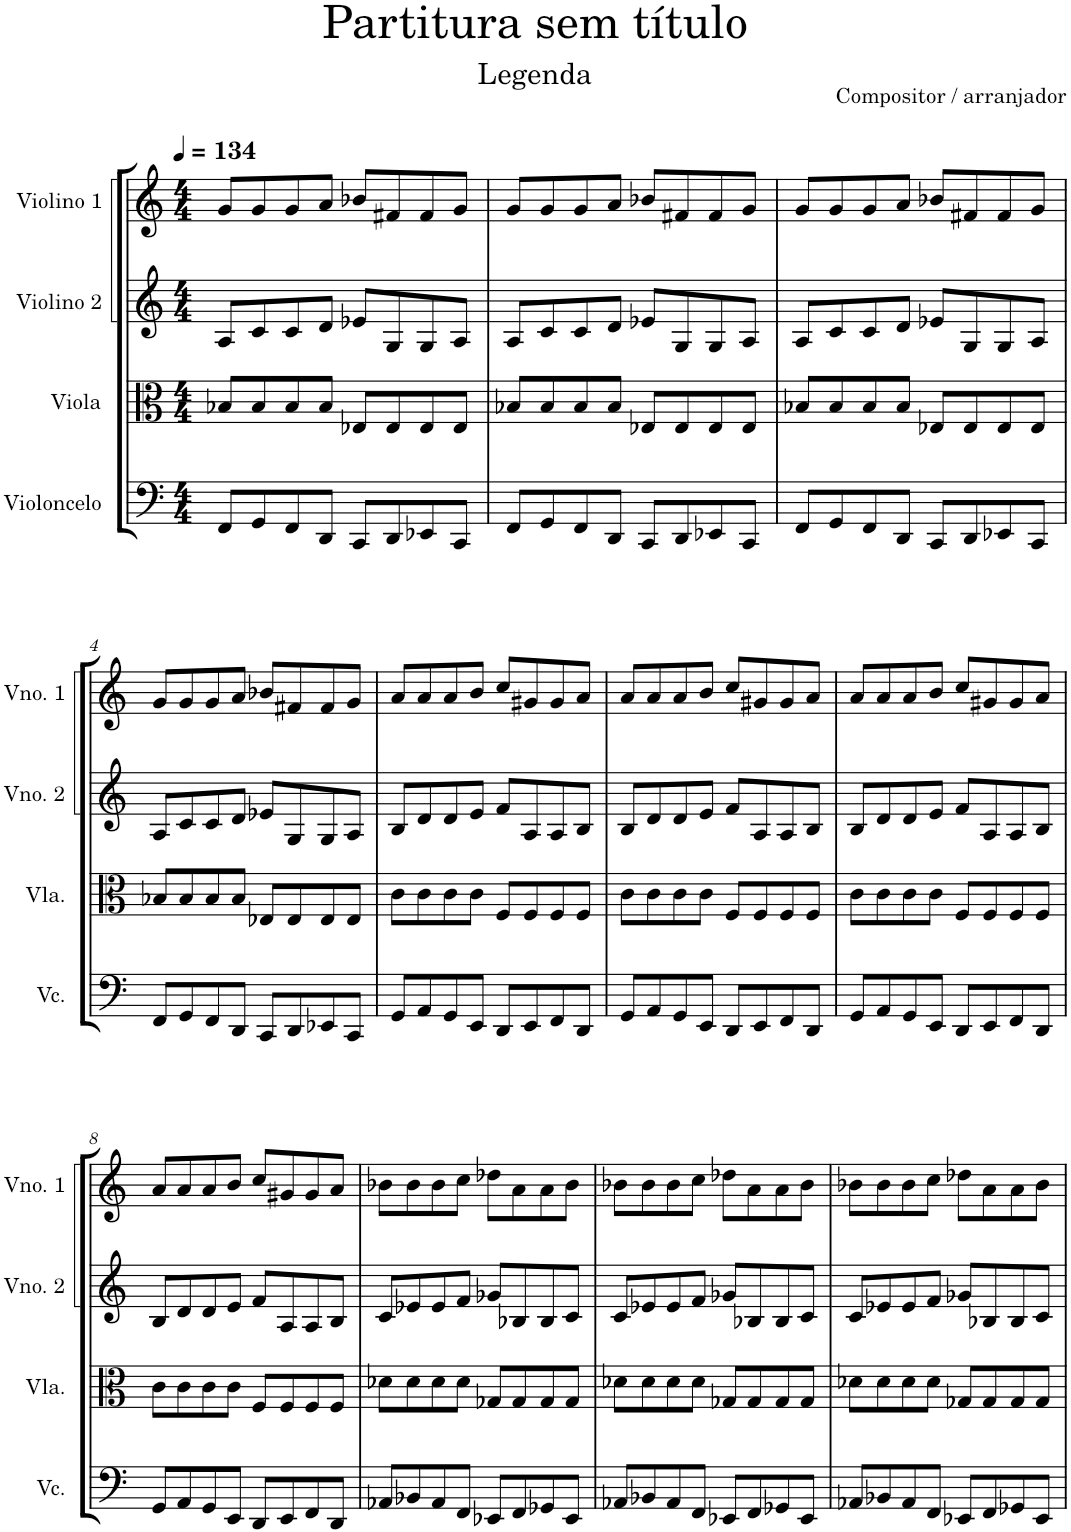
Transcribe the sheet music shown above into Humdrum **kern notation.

**kern	**kern	**kern	**kern
*part4	*part3	*part2	*part1
*staff4	*staff3	*staff2	*staff1
*I"Violoncelo	*I"Viola	*I"Violino 2	*I"Violino 1
*I'Vc.	*I'Vla.	*I'Vno. 2	*I'Vno. 1
*clefF4	*clefC3	*clefG2	*clefG2
*k[]	*k[]	*k[]	*k[]
*M4/4	*M4/4	*M4/4	*M4/4
*MM134	*MM134	*MM134	*MM134
=1	=1	=1	=1
8FF/L	8B-X/L	8A/L	8g/L
8GG/	8B-/	8c/	8g/
8FF/	8B-/	8c/	8g/
8DD/J	8B-/J	8d/J	8a/J
8CC/L	8E-X/L	8e-X/L	8b-X/L
8DD/	8E-/	8G/	8f#X/
8EE-X/	8E-/	8G/	8f#/
8CC/J	8E-/J	8A/J	8g/J
=2	=2	=2	=2
8FF/L	8B-X/L	8A/L	8g/L
8GG/	8B-/	8c/	8g/
8FF/	8B-/	8c/	8g/
8DD/J	8B-/J	8d/J	8a/J
8CC/L	8E-X/L	8e-X/L	8b-X/L
8DD/	8E-/	8G/	8f#X/
8EE-X/	8E-/	8G/	8f#/
8CC/J	8E-/J	8A/J	8g/J
=3	=3	=3	=3
8FF/L	8B-X/L	8A/L	8g/L
8GG/	8B-/	8c/	8g/
8FF/	8B-/	8c/	8g/
8DD/J	8B-/J	8d/J	8a/J
8CC/L	8E-X/L	8e-X/L	8b-X/L
8DD/	8E-/	8G/	8f#X/
8EE-X/	8E-/	8G/	8f#/
8CC/J	8E-/J	8A/J	8g/J
!!LO:LB:g=z
=4	=4	=4	=4
8FF/L	8B-X/L	8A/L	8g/L
8GG/	8B-/	8c/	8g/
8FF/	8B-/	8c/	8g/
8DD/J	8B-/J	8d/J	8a/J
8CC/L	8E-X/L	8e-X/L	8b-X/L
8DD/	8E-/	8G/	8f#X/
8EE-X/	8E-/	8G/	8f#/
8CC/J	8E-/J	8A/J	8g/J
=5	=5	=5	=5
8GG/L	8c\L	8B/L	8a/L
8AA/	8c\	8d/	8a/
8GG/	8c\	8d/	8a/
8EE/J	8c\J	8e/J	8b/J
8DD/L	8F/L	8f/L	8cc/L
8EE/	8F/	8A/	8g#X/
8FF/	8F/	8A/	8g#/
8DD/J	8F/J	8B/J	8a/J
=6	=6	=6	=6
8GG/L	8c\L	8B/L	8a/L
8AA/	8c\	8d/	8a/
8GG/	8c\	8d/	8a/
8EE/J	8c\J	8e/J	8b/J
8DD/L	8F/L	8f/L	8cc/L
8EE/	8F/	8A/	8g#X/
8FF/	8F/	8A/	8g#/
8DD/J	8F/J	8B/J	8a/J
=7	=7	=7	=7
8GG/L	8c\L	8B/L	8a/L
8AA/	8c\	8d/	8a/
8GG/	8c\	8d/	8a/
8EE/J	8c\J	8e/J	8b/J
8DD/L	8F/L	8f/L	8cc/L
8EE/	8F/	8A/	8g#X/
8FF/	8F/	8A/	8g#/
8DD/J	8F/J	8B/J	8a/J
!!LO:LB:g=z
=8	=8	=8	=8
8GG/L	8c\L	8B/L	8a/L
8AA/	8c\	8d/	8a/
8GG/	8c\	8d/	8a/
8EE/J	8c\J	8e/J	8b/J
8DD/L	8F/L	8f/L	8cc/L
8EE/	8F/	8A/	8g#X/
8FF/	8F/	8A/	8g#/
8DD/J	8F/J	8B/J	8a/J
=9	=9	=9	=9
8AA-X/L	8d-X\L	8c/L	8b-X\L
8BB-X/	8d-\	8e-X/	8b-\
8AA-/	8d-\	8e-/	8b-\
8FF/J	8d-\J	8f/J	8cc\J
8EE-X/L	8G-X/L	8g-X/L	8dd-X\L
8FF/	8G-/	8B-X/	8a\
8GG-X/	8G-/	8B-/	8a\
8EE-/J	8G-/J	8c/J	8b-\J
=10	=10	=10	=10
8AA-X/L	8d-X\L	8c/L	8b-X\L
8BB-X/	8d-\	8e-X/	8b-\
8AA-/	8d-\	8e-/	8b-\
8FF/J	8d-\J	8f/J	8cc\J
8EE-X/L	8G-X/L	8g-X/L	8dd-X\L
8FF/	8G-/	8B-X/	8a\
8GG-X/	8G-/	8B-/	8a\
8EE-/J	8G-/J	8c/J	8b-\J
=11	=11	=11	=11
8AA-X/L	8d-X\L	8c/L	8b-X\L
8BB-X/	8d-\	8e-X/	8b-\
8AA-/	8d-\	8e-/	8b-\
8FF/J	8d-\J	8f/J	8cc\J
8EE-X/L	8G-X/L	8g-X/L	8dd-X\L
8FF/	8G-/	8B-X/	8a\
8GG-X/	8G-/	8B-/	8a\
8EE-/J	8G-/J	8c/J	8b-\J
=	=	=	=
*-	*-	*-	*-
